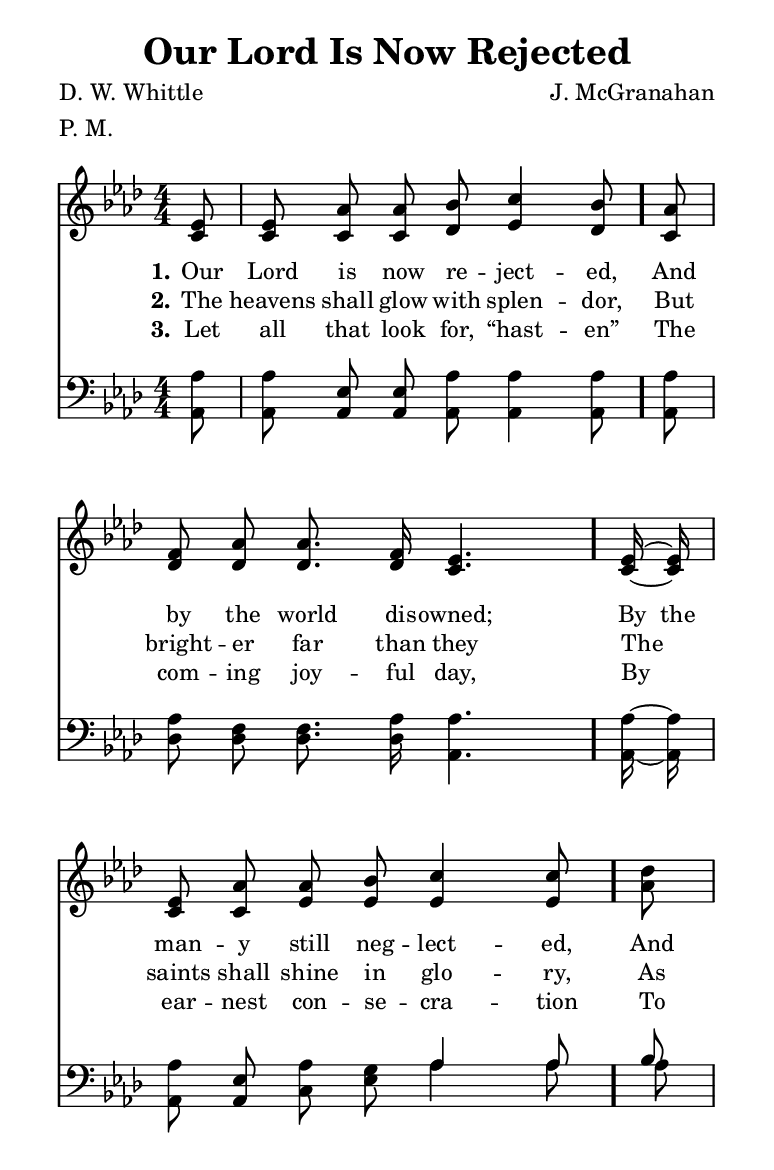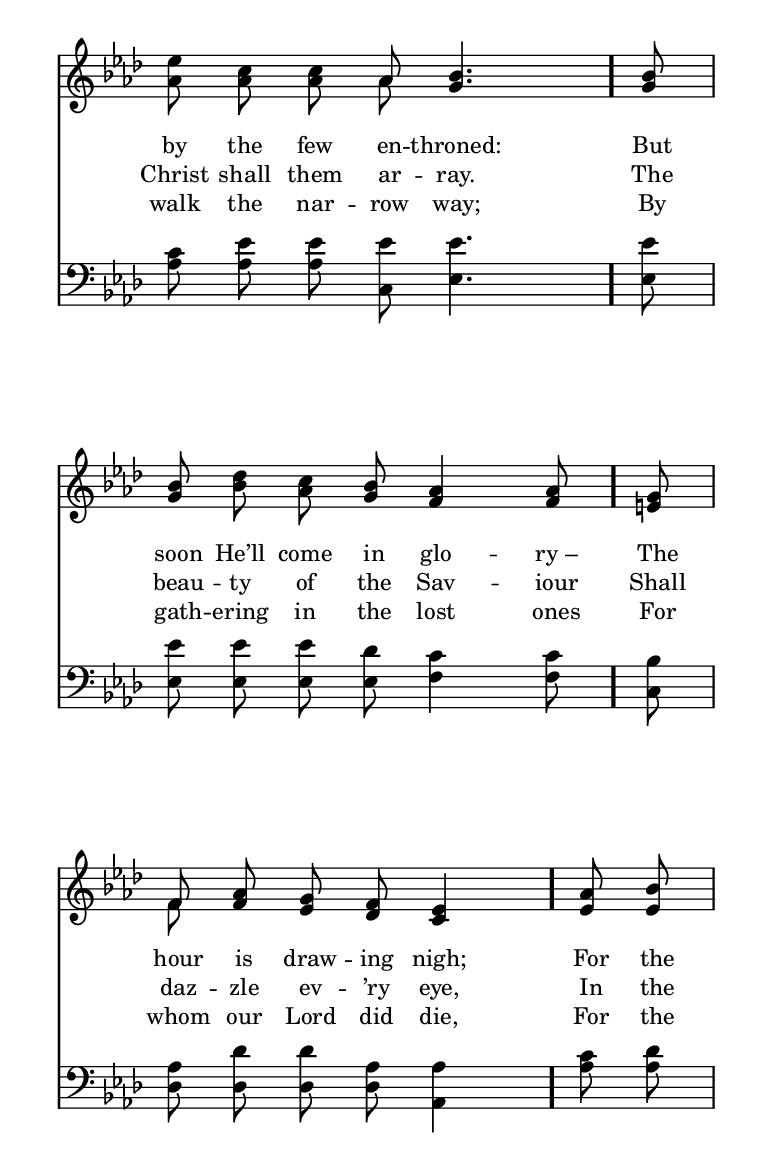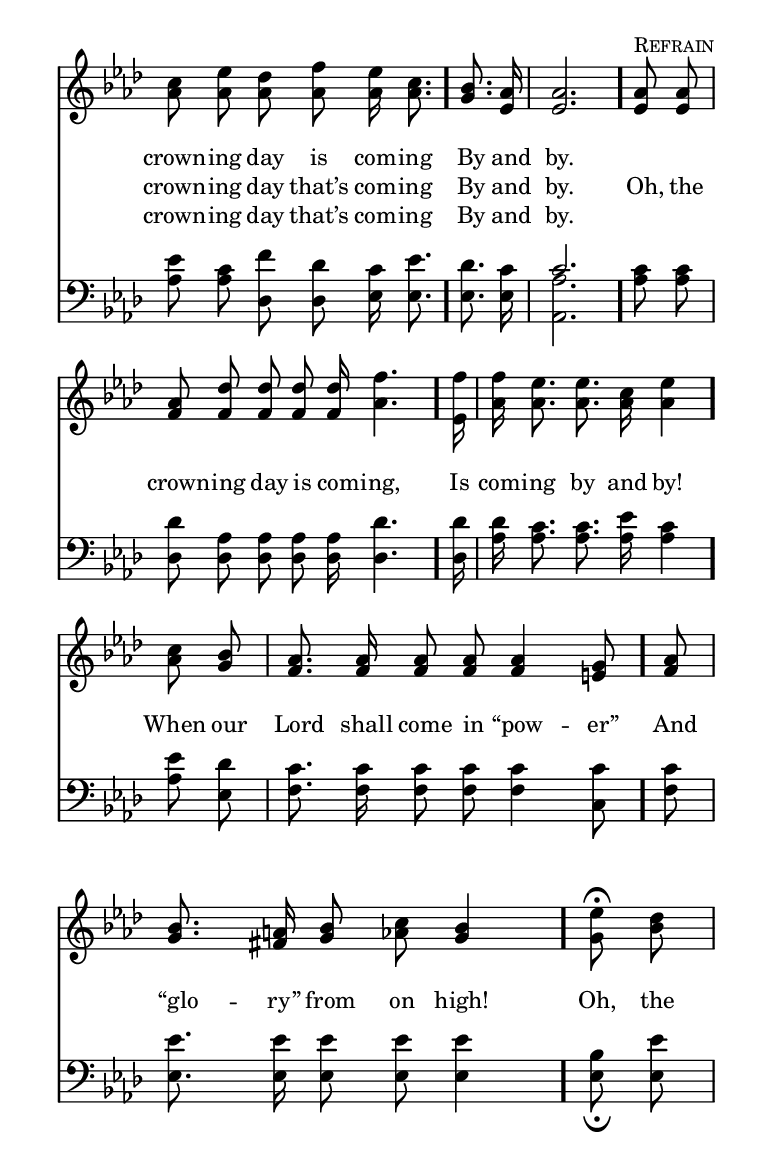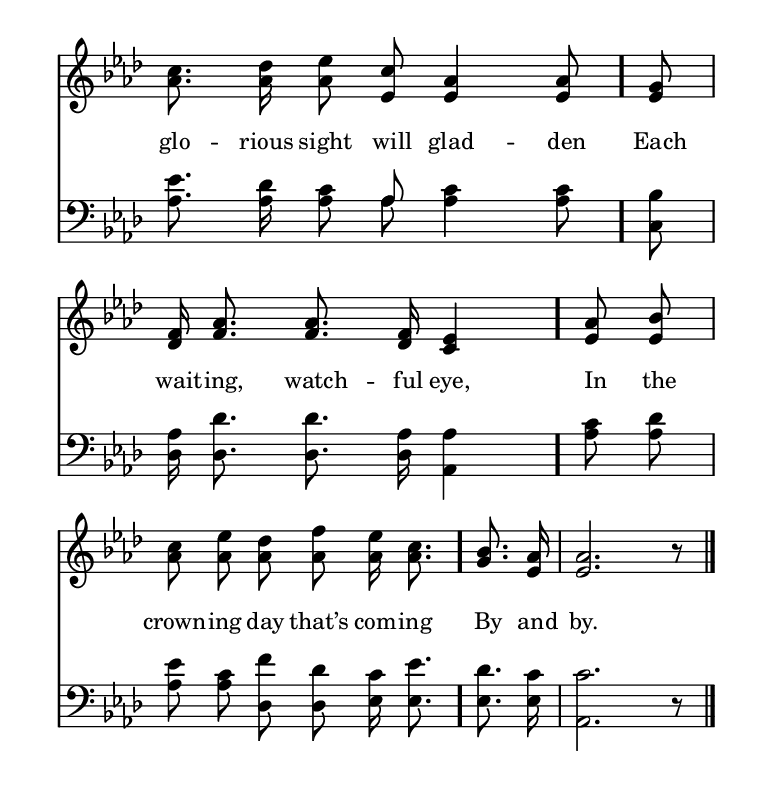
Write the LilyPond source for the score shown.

\include "common/global.ily"
\paper {
  \include "common/paper.ily"
  page-count = #(cond (is-eogsized 2) (#t #f))
  systems-per-page = #(cond (is-eogsized 4) (#t #f))
}

\header{
  hymnnumber = "188"
  title = "Our Lord Is Now Rejected"
  tunename = ""
  meter = "P. M."
  poet = "D. W. Whittle"
  composer = "J. McGranahan"
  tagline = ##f
}

ta = { \tempo 4=80 }
tb = { \tempo 4=40 }

patternA = { c8 | c8 c c c c4 c8 }
patternC = { c16 ~ c16 | c8 c c c c4 c8 }
patternB = { c8 | c8 c c8. c16 c4. }
patternD = { c8 | c8 c c c c4. }
patternE = { c8 | c8 c c c c4 }
patternF = { c8 c | c c c c c16 c8. c8. c16 | c2. }

patternG = { aes8 aes | aes des des des des16 f4. }
patternH = { f16 | f ees8. ees c16 ees4 }
patternI = { c8 bes | aes8. aes16 aes8 aes aes4 g8 }
patternJ = { aes8 | bes8. a16 bes8 c bes4 }
patternK = { ees8 des | c8. des16 ees8 c aes4 aes8 }
patternL = { g8 | f16 aes8. aes f16 ees4 }

global = {
  \include "common/overrides.ily"
  \override Staff.TimeSignature.style = #'numbered
  \time 4/4
  \override Score.MetronomeMark.transparent = ##t % hide all fermata changes too
  \ta
  \key aes \major
  \partial 8
  \autoBeamOff
}

notesSoprano = {
\global
\relative c' {

  \changePitch \patternA { ees | ees aes aes bes c bes }
  \changePitch \patternB { aes | f aes aes f ees }
  \changePitch \patternC { ees ~ ees | ees aes aes bes c c }
  \changePitch \patternD { des | ees c c aes bes }
  \changePitch \patternA { bes | bes des c bes aes aes }
  \changePitch \patternE { g | f aes g f ees }
  \changePitch \patternF { aes bes | c ees des f ees c bes aes | aes }

  \eogbreak

  << s^\markup { \small \caps "Refrain" }
  { aes8 aes | aes des des des des16 f4. } >>
  f16 | f ees8. ees c16 ees4
  c8 bes | aes8. aes16 aes8 aes aes4 g8
  aes8 | bes8. a16 bes8 c bes4
  \ta ees8 \fermata \ta des | c8. des16 ees8 c aes4 aes8
  g8 | f16 aes8. aes f16 ees4
  aes8 bes | c ees des f ees16 c8. bes aes16 | aes2. r8

  \bar "|."

}
}

notesAlto = {
\global
\relative e' {

  \changePitch \patternA { c | c c c des ees des }
  \changePitch \patternB { c | des des des des | c }
  \changePitch \patternC { c ~ c | c c ees ees ees ees }
  \changePitch \patternD { aes | aes aes aes aes g }
  \changePitch \patternA { g | g bes aes g f f }
  \changePitch \patternE { e | f f ees des c }
  \changePitch \patternF { ees ees | aes aes aes aes aes aes g ees | ees }

  \changePitch \patternG { ees ees | f f f f f aes }
  \changePitch \patternH { es | aes aes aes aes aes }
  \changePitch \patternI { aes g | f f f f f e }
  \changePitch \patternJ { f | g fis g aes! g }
  \changePitch \patternK { g bes | aes aes aes ees ees ees }
  \changePitch \patternL { ees | des f f des c }
  \changePitch \patternF { ees ees | aes aes aes aes aes aes g ees | ees r }

}
}

notesTenor = {
\global
\relative a {

  \changePitch \patternA { aes | aes ees ees aes aes aes }
  \changePitch \patternB { aes | aes f f aes aes }
  \changePitch \patternC { aes ~ aes | aes ees aes g aes aes }
  \changePitch \patternD { bes | c ees ees ees ees }
  \changePitch \patternA { ees | ees ees ees des c c }
  \changePitch \patternE { bes | aes des des aes aes }
  \changePitch \patternF { c des | ees c f des c ees des c | c }

  \changePitch \patternG { c c | des aes aes aes aes des }
  \changePitch \patternH { des | des c c ees c }
  \changePitch \patternI { ees des | c c c c c c }
  \changePitch \patternJ { c | ees ees ees ees ees }
  \changePitch \patternK { bes ees | ees des c aes c c }
  \changePitch \patternL { bes | aes des des aes aes }
  \changePitch \patternF { c des | ees c f des c ees des c | c r }

}
}

notesBass = {
\global
\relative f, {

  \changePitch \patternA { aes | aes aes aes aes aes aes }
  \changePitch \patternB { aes | des des des des aes }
  \changePitch \patternC { aes ~ aes | aes aes c ees aes aes }
  \changePitch \patternD { aes | aes aes aes c, ees }
  \changePitch \patternA { ees | ees ees ees ees f f }
  \changePitch \patternE { c | des des des des aes }
  \changePitch \patternF { aes' aes | aes aes des, des ees ees ees ees | < aes aes, > }

  \changePitch \patternG { aes aes | des, des des des des des }
  \changePitch \patternH { des | aes' aes aes aes aes }
  \changePitch \patternI { aes ees | f f f f f c }
  \changePitch \patternJ { f | ees ees ees ees ees }
  \changePitch \patternK { ees_\fermata ees | aes aes aes aes aes aes }
  \changePitch \patternL { c, | des des des des aes }
  \changePitch \patternF { aes' aes | aes aes des, des ees ees ees ees | aes, r }

}
}

Refrain = \lyricmode {

Oh, the crown -- ing day is com -- ing, \bar "."
Is com -- ing by and by! \bar "."
When our Lord shall come in “pow -- er” \bar "."
And “glo -- ry” from on high! \bar "."
Oh, the glo -- rious sight will glad -- den \bar "."
Each wait -- ing, watch -- ful eye, \bar "."
In the crown -- ing day that’s com -- ing \bar "."
By and by. \bar "."

}

wordsA = \lyricmode {
\set stanza = "1."

Our Lord is now re -- ject -- ed, \bar "."
And by the world dis -- owned; \bar "."
{ \mon } By the { \moff } man -- y still neg -- lect -- ed, \bar "."
And by the few en -- throned: \bar "."
But soon He’ll come in glo -- ry_– \bar "."
The hour is draw -- ing nigh; \bar "."
For the crown -- ing day is com -- ing \bar "."
By and by. \bar "."

}

wordsB = \lyricmode {
\set stanza = "2."

The heavens shall glow with splen -- dor,
But bright -- er far than they
The saints shall shine in glo -- ry,
As Christ shall them ar -- ray.
The beau -- ty of the Sav -- iour
Shall daz -- zle ev -- ’ry eye,
In the crown -- ing day that’s com -- ing
By and by.

\Refrain

}

wordsC = \lyricmode {
\set stanza = "3."

Let all that look for, “hast -- en”
The com -- ing joy -- ful day,
By ear -- nest con -- se -- cra -- tion
To walk the nar -- row way;
By gath -- ering in the lost ones
For whom our Lord did die,
For the crown -- ing day that’s com -- ing
By and by.

}

\score {
  \context ChoirStaff <<
    \context Staff = upper <<
      \set Staff.autoBeaming = ##f
      \set ChoirStaff.systemStartDelimiter = #'SystemStartBar
      \set ChoirStaff.printPartCombineTexts = ##f
      \partcombine #'(2 . 11) \notesSoprano \notesAlto
      \context NullVoice = sopranos { \voiceOne << \notesSoprano >> }
      \context Lyrics = one   \lyricsto sopranos \wordsA
      \context Lyrics = two   \lyricsto sopranos \wordsB
      \context Lyrics = three \lyricsto sopranos \wordsC
    >>
    \context Staff = men <<
      \set Staff.autoBeaming = ##f
      \clef bass
      \set ChoirStaff.printPartCombineTexts = ##f
      \partcombine #'(2 . 11) \notesTenor \notesBass
    >>
  >>
  \layout {
    \include "common/layout.ily"
  }
  #(cond ((ly:get-option 'eog-midi-permitted) #{ \midi{
    \include "common/midi.ily"
  } #}))
}

\version "2.19.49"  % necessary for upgrading to future LilyPond versions.

% vi:set et ts=2 sw=2 ai nocindent syntax=lilypond:
